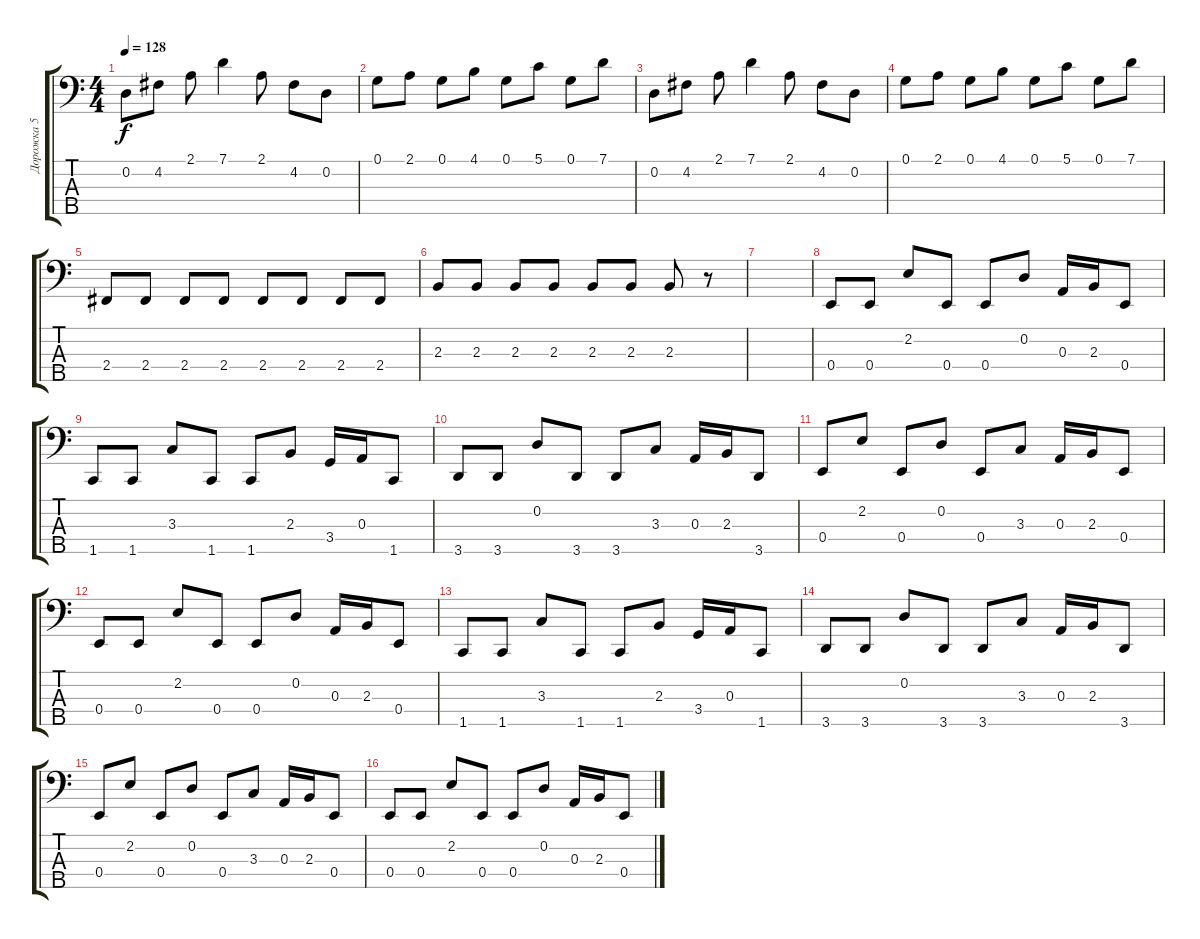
\track ("Дорожка 5" "Дорожка 5") {instrument electricbassfinger}
\staff {score tabs}
\tuning (G2 D2 A1 E1 B0) {hide}
\ts (4 4)
\tempo 128
\clef f4
\ks c
0.2.8{dy f} 4.2.8 2.1.8 7.1.4 2.1.8 4.2.8 0.2.8 |
0.1.8 2.1.8 0.1.8 4.1.8 0.1.8 5.1.8 0.1.8 7.1.8 |
0.2.8 4.2.8 2.1.8 7.1.4 2.1.8 4.2.8 0.2.8 |
0.1.8 2.1.8 0.1.8 4.1.8 0.1.8 5.1.8 0.1.8 7.1.8 |
2.4.8 2.4.8 2.4.8 2.4.8 2.4.8 2.4.8 2.4.8 2.4.8 |
2.3.8 2.3.8 2.3.8 2.3.8 2.3.8 2.3.8 2.3.8 r.8 |
|
0.4.8 0.4.8 2.2.8 0.4.8 0.4.8 0.2.8 0.3.16 2.3.16 0.4.8 |
1.5.8 1.5.8 3.3.8 1.5.8 1.5.8 2.3.8 3.4.16 0.3.16 1.5.8 |
3.5.8 3.5.8 0.2.8 3.5.8 3.5.8 3.3.8 0.3.16 2.3.16 3.5.8 |
0.4.8 2.2.8 0.4.8 0.2.8 0.4.8 3.3.8 0.3.16 2.3.16 0.4.8 |
0.4.8 0.4.8 2.2.8 0.4.8 0.4.8 0.2.8 0.3.16 2.3.16 0.4.8 |
1.5.8 1.5.8 3.3.8 1.5.8 1.5.8 2.3.8 3.4.16 0.3.16 1.5.8 |
3.5.8 3.5.8 0.2.8 3.5.8 3.5.8 3.3.8 0.3.16 2.3.16 3.5.8 |
0.4.8 2.2.8 0.4.8 0.2.8 0.4.8 3.3.8 0.3.16 2.3.16 0.4.8 |
0.4.8 0.4.8 2.2.8 0.4.8 0.4.8 0.2.8 0.3.16 2.3.16 0.4.8
